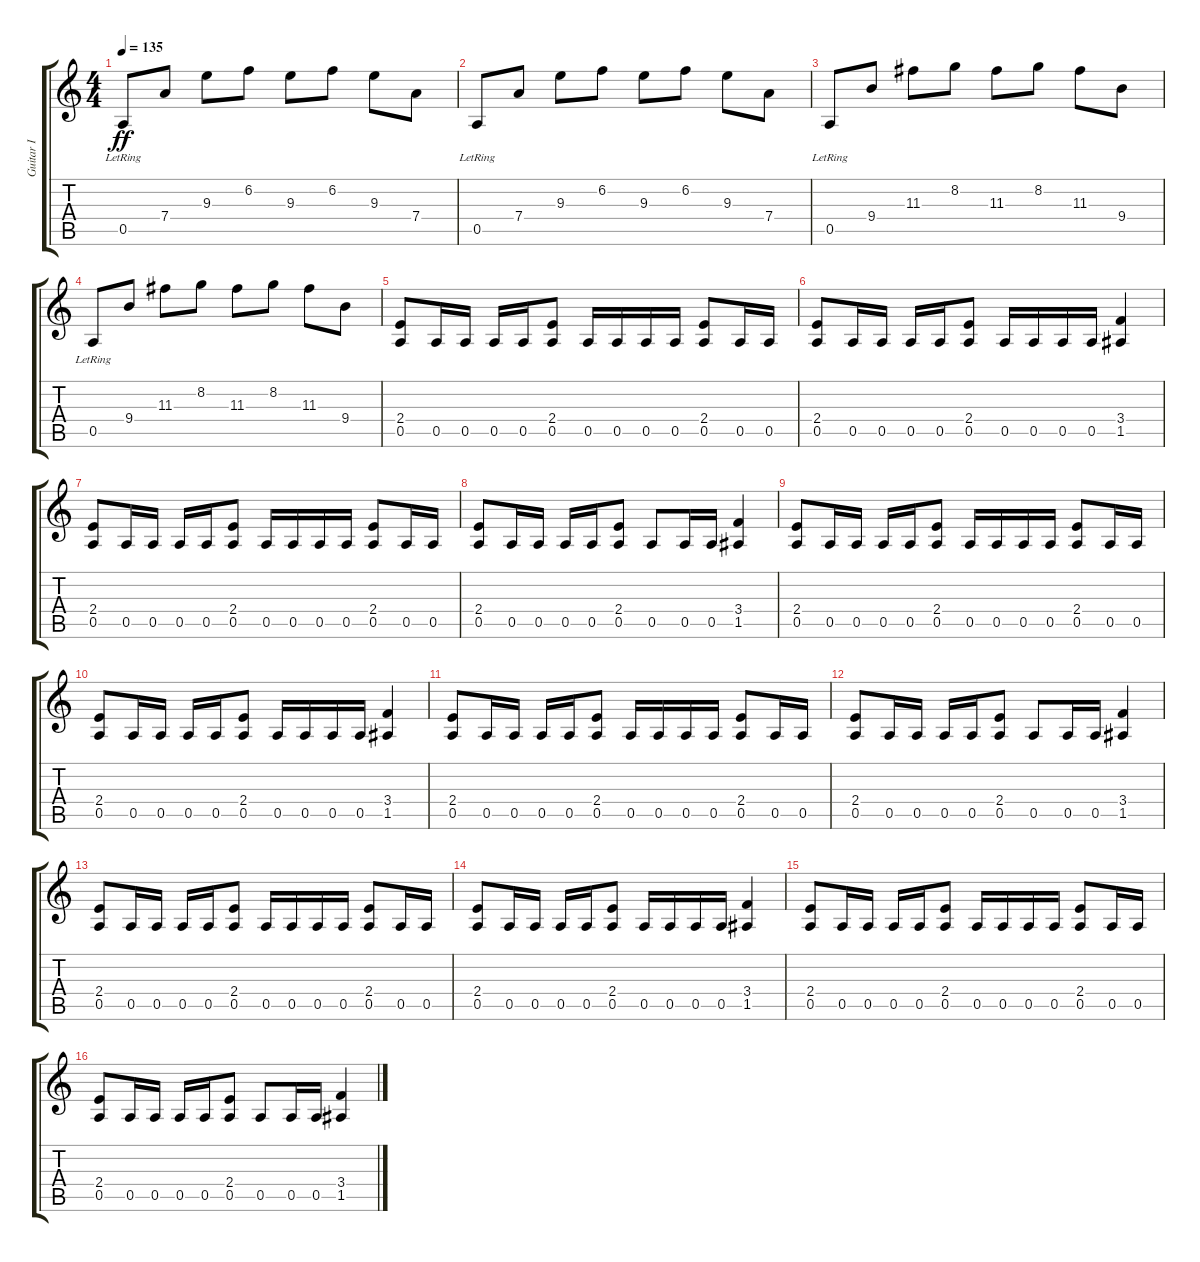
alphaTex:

\track ("Guitar I" "Guitar I") {instrument distortionguitar}
\staff {score tabs}
\tuning (E4 B3 G3 D3 A2 E2) {hide}
\ts (4 4)
\tempo 135
\clef g2
\ks c
0.5{lr}.8{dy ff volume 12 instrument acousticguitarsteel} 7.4.8 9.3.8 6.2.8 9.3.8 6.2.8 9.3.8 7.4.8 |
0.5{lr}.8{volume 12 instrument acousticguitarsteel} 7.4.8 9.3.8 6.2.8 9.3.8 6.2.8 9.3.8 7.4.8 |
0.5{lr}.8{instrument acousticguitarsteel} 9.4.8 11.3.8 8.2.8 11.3.8 8.2.8 11.3.8 9.4.8 |
0.5{lr}.8{instrument acousticguitarsteel} 9.4.8 11.3.8 8.2.8 11.3.8 8.2.8 11.3.8 9.4.8 |
(2.4 0.5).8{volume 16 instrument distortionguitar} 0.5.16 0.5.16 0.5.16 0.5.16 (2.4 0.5).8 0.5.16 0.5.16 0.5.16 0.5.16 (2.4 0.5).8 0.5.16 0.5.16 |
(2.4 0.5).8 0.5.16 0.5.16 0.5.16 0.5.16 (2.4 0.5).8 0.5.16 0.5.16 0.5.16 0.5.16 (3.4 1.5).4 |
(2.4 0.5).8 0.5.16 0.5.16 0.5.16 0.5.16 (2.4 0.5).8 0.5.16 0.5.16 0.5.16 0.5.16 (2.4 0.5).8 0.5.16 0.5.16 |
(2.4 0.5).8 0.5.16 0.5.16 0.5.16 0.5.16 (2.4 0.5).8 0.5.8 0.5.16 0.5.16 (3.4 1.5).4 |
(2.4 0.5).8 0.5.16 0.5.16 0.5.16 0.5.16 (2.4 0.5).8 0.5.16 0.5.16 0.5.16 0.5.16 (2.4 0.5).8 0.5.16 0.5.16 |
(2.4 0.5).8 0.5.16 0.5.16 0.5.16 0.5.16 (2.4 0.5).8 0.5.16 0.5.16 0.5.16 0.5.16 (3.4 1.5).4 |
(2.4 0.5).8 0.5.16 0.5.16 0.5.16 0.5.16 (2.4 0.5).8 0.5.16 0.5.16 0.5.16 0.5.16 (2.4 0.5).8 0.5.16 0.5.16 |
(2.4 0.5).8 0.5.16 0.5.16 0.5.16 0.5.16 (2.4 0.5).8 0.5.8 0.5.16 0.5.16 (3.4 1.5).4 |
(2.4 0.5).8 0.5.16 0.5.16 0.5.16 0.5.16 (2.4 0.5).8 0.5.16 0.5.16 0.5.16 0.5.16 (2.4 0.5).8 0.5.16 0.5.16 |
(2.4 0.5).8 0.5.16 0.5.16 0.5.16 0.5.16 (2.4 0.5).8 0.5.16 0.5.16 0.5.16 0.5.16 (3.4 1.5).4 |
(2.4 0.5).8 0.5.16 0.5.16 0.5.16 0.5.16 (2.4 0.5).8 0.5.16 0.5.16 0.5.16 0.5.16 (2.4 0.5).8 0.5.16 0.5.16 |
(2.4 0.5).8 0.5.16 0.5.16 0.5.16 0.5.16 (2.4 0.5).8 0.5.8 0.5.16 0.5.16 (3.4 1.5).4
